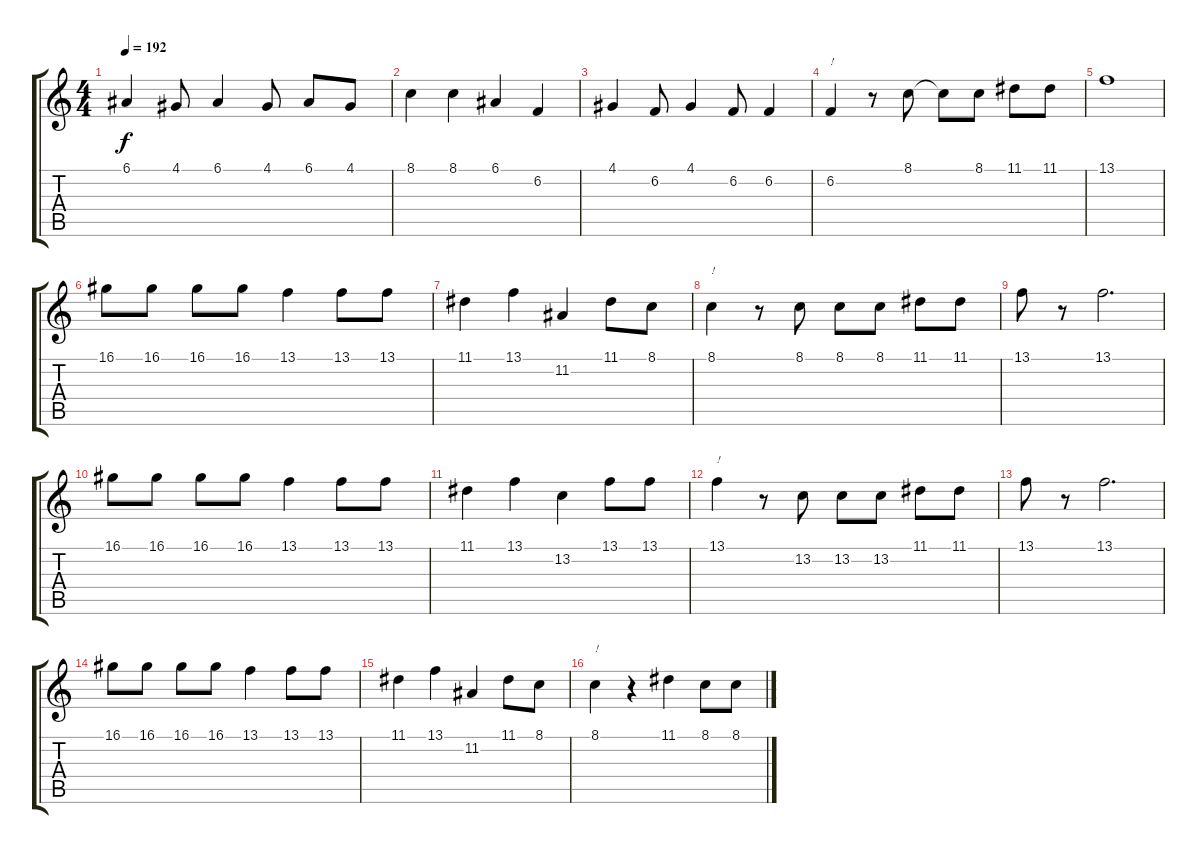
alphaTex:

\track "" {instrument lead1square}
\staff {score tabs}
\tuning (E4 B3 G3 D3 A2 E2) {hide}
\ts (4 4)
\tempo 192
\clef g2
\ks c
6.1.4{txt "" dy f} 4.1.8{txt ""} 6.1.4{txt ""} 4.1.8{txt ""} 6.1.8{txt ""} 4.1.8{txt ""} |
8.1.4{txt ""} 8.1.4 6.1.4{txt ""} 6.2.4{txt ""} |
4.1.4{txt ""} 6.2.8{txt ""} 4.1.4{txt ""} 6.2.8{txt ""} 6.2.4{txt ""} |
6.2.4{txt "!"} r.8 8.1.8{txt ""} 8.1{t}.8 8.1.8 11.1.8{txt ""} 11.1.8 |
13.1.1{txt ""} |
16.1.8{txt ""} 16.1.8{txt ""} 16.1.8{txt ""} 16.1.8{txt ""} 13.1.4{txt ""} 13.1.8{txt ""} 13.1.8 |
11.1.4{txt ""} 13.1.4{txt ""} 11.2.4{txt ""} 11.1.8{txt ""} 8.1.8 |
8.1.4{txt "!"} r.8 8.1.8{txt ""} 8.1.8{txt ""} 8.1.8{txt ""} 11.1.8{txt ""} 11.1.8{txt ""} |
13.1.8{txt ""} r.8 13.1.2{d txt ""} |
16.1.8{txt ""} 16.1.8 16.1.8{txt ""} 16.1.8 13.1.4{txt ""} 13.1.8{txt ""} 13.1.8 |
11.1.4{txt ""} 13.1.4{txt ""} 13.2.4{txt ""} 13.1.8{txt ""} 13.1.8 |
13.1.4{txt "!"} r.8 13.2.8{txt ""} 13.2.8{txt ""} 13.2.8{txt ""} 11.1.8{txt ""} 11.1.8{txt ""} |
13.1.8{txt ""} r.8 13.1.2{d txt ""} |
16.1.8{txt ""} 16.1.8 16.1.8{txt ""} 16.1.8 13.1.4{txt ""} 13.1.8{txt ""} 13.1.8 |
11.1.4{txt ""} 13.1.4{txt ""} 11.2.4{txt ""} 11.1.8{txt ""} 8.1.8 |
8.1.4{txt "!"} r.4 11.1.4{txt ""} 8.1.8{txt ""} 8.1.8{txt ""}
